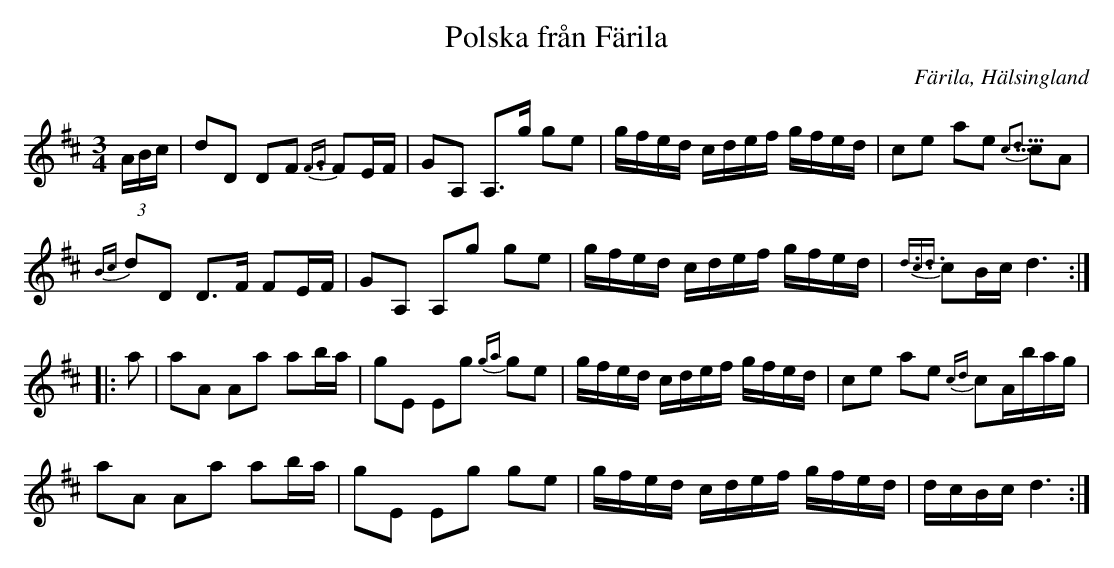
X:1
T:Polska från Färila
O:Färila, Hälsingland
M:3/4
L:1/16
U:t=turn
K:D
(3ABc | d2D2 D2F2 {F3/2G5/3}F2EF | G2A,2 A,2>g2 g2e2 | gfed cdef gfed | c2e2 a2e2 {c5/4d5/4}c2A2 |
{Bc}d2D2 D2>F2 F2EF | G2A,2 A,2g2 g2e2 | gfed cdef gfed | {d3/2c3/2d3/2}c2Bc d6 ::
a2 | a2A2 A2a2 a2ba | g2E2 E2g2 {ga}g2e2 | gfed cdef gfed | c2e2 a2e2 {cd}c2A5/6b3/6a2/6g2/6 |
a2A2 A2a2 a2ba | g2E2 E2g2 g2e2 | gfed cdef gfed | dcBc d6 :|
